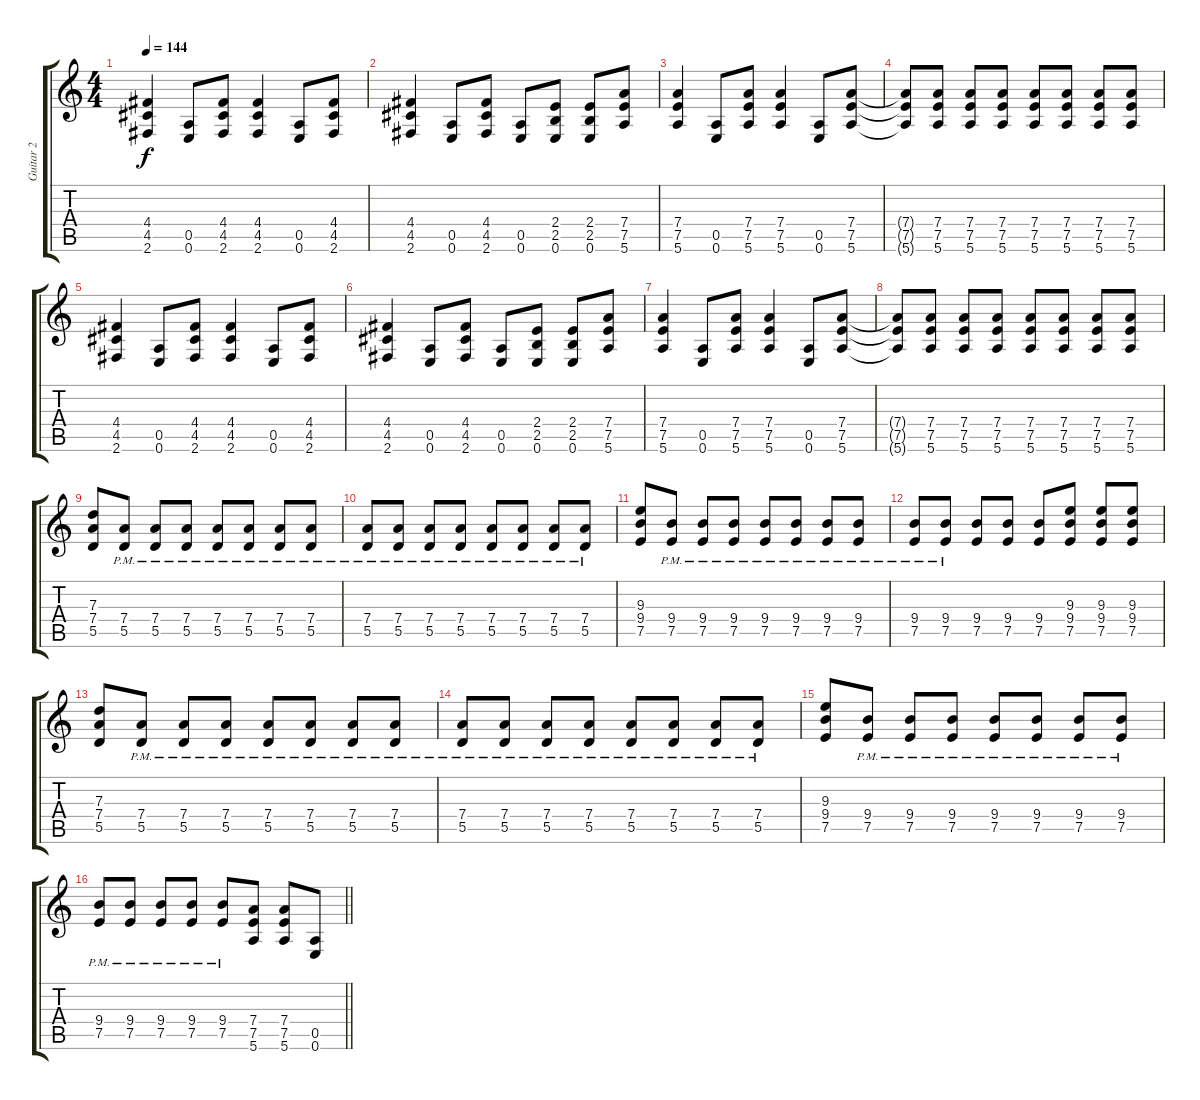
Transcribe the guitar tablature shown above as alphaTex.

\track ("Guitar 2" "Guitar 2") {instrument overdrivenguitar}
\staff {score tabs}
\tuning (E4 B3 G3 D3 A2 E2) {hide}
\ts (4 4)
\tempo 144
\clef g2
\ks c
(4.4 4.5 2.6).4{dy f} (0.5 0.6).8 (4.4 4.5 2.6).8 (4.4 4.5 2.6).4 (0.5 0.6).8 (4.4 4.5 2.6).8 |
(4.4 4.5 2.6).4 (0.5 0.6).8 (4.4 4.5 2.6).8 (0.5 0.6).8 (2.4 2.5 0.6).8 (2.4 2.5 0.6).8 (7.4 7.5 5.6).8 |
(7.4 7.5 5.6).4 (0.5 0.6).8 (7.4 7.5 5.6).8 (7.4 7.5 5.6).4 (0.5 0.6).8 (7.4 7.5 5.6).8 |
(7.4{t} 7.5{t} 5.6{t}).8 (7.4 7.5 5.6).8 (7.4 7.5 5.6).8 (7.4 7.5 5.6).8 (7.4 7.5 5.6).8 (7.4 7.5 5.6).8 (7.4 7.5 5.6).8 (7.4 7.5 5.6).8 |
(4.4 4.5 2.6).4 (0.5 0.6).8 (4.4 4.5 2.6).8 (4.4 4.5 2.6).4 (0.5 0.6).8 (4.4 4.5 2.6).8 |
(4.4 4.5 2.6).4 (0.5 0.6).8 (4.4 4.5 2.6).8 (0.5 0.6).8 (2.4 2.5 0.6).8 (2.4 2.5 0.6).8 (7.4 7.5 5.6).8 |
(7.4 7.5 5.6).4 (0.5 0.6).8 (7.4 7.5 5.6).8 (7.4 7.5 5.6).4 (0.5 0.6).8 (7.4 7.5 5.6).8 |
(7.4{t} 7.5{t} 5.6{t}).8 (7.4 7.5 5.6).8 (7.4 7.5 5.6).8 (7.4 7.5 5.6).8 (7.4 7.5 5.6).8 (7.4 7.5 5.6).8 (7.4 7.5 5.6).8 (7.4 7.5 5.6).8 |
(7.3 7.4 5.5).8 (7.4{pm} 5.5{pm}).8 (7.4{pm} 5.5{pm}).8 (7.4{pm} 5.5{pm}).8 (7.4{pm} 5.5{pm}).8 (7.4{pm} 5.5{pm}).8 (7.4{pm} 5.5{pm}).8 (7.4{pm} 5.5{pm}).8 |
(7.4{pm} 5.5{pm}).8 (7.4{pm} 5.5{pm}).8 (7.4{pm} 5.5{pm}).8 (7.4{pm} 5.5{pm}).8 (7.4{pm} 5.5{pm}).8 (7.4{pm} 5.5{pm}).8 (7.4{pm} 5.5{pm}).8 (7.4{pm} 5.5{pm}).8 |
(9.3 9.4 7.5).8 (9.4{pm} 7.5{pm}).8 (9.4{pm} 7.5{pm}).8 (9.4{pm} 7.5{pm}).8 (9.4{pm} 7.5{pm}).8 (9.4{pm} 7.5{pm}).8 (9.4{pm} 7.5{pm}).8 (9.4{pm} 7.5{pm}).8 |
(9.4{pm} 7.5{pm}).8 (9.4{pm} 7.5{pm}).8 (9.4 7.5).8 (9.4 7.5).8 (9.4 7.5).8 (9.3 9.4 7.5).8 (9.3 9.4 7.5).8 (9.3 9.4 7.5).8 |
(7.3 7.4 5.5).8 (7.4{pm} 5.5{pm}).8 (7.4{pm} 5.5{pm}).8 (7.4{pm} 5.5{pm}).8 (7.4{pm} 5.5{pm}).8 (7.4{pm} 5.5{pm}).8 (7.4{pm} 5.5{pm}).8 (7.4{pm} 5.5{pm}).8 |
(7.4{pm} 5.5{pm}).8 (7.4{pm} 5.5{pm}).8 (7.4{pm} 5.5{pm}).8 (7.4{pm} 5.5{pm}).8 (7.4{pm} 5.5{pm}).8 (7.4{pm} 5.5{pm}).8 (7.4{pm} 5.5{pm}).8 (7.4{pm} 5.5{pm}).8 |
(9.3 9.4 7.5).8 (9.4{pm} 7.5{pm}).8 (9.4{pm} 7.5{pm}).8 (9.4{pm} 7.5{pm}).8 (9.4{pm} 7.5{pm}).8 (9.4{pm} 7.5{pm}).8 (9.4{pm} 7.5{pm}).8 (9.4{pm} 7.5{pm}).8 |
\barLineRight lightlight
(9.4{pm} 7.5{pm}).8 (9.4{pm} 7.5{pm}).8 (9.4{pm} 7.5{pm}).8 (9.4{pm} 7.5{pm}).8 (9.4{pm} 7.5{pm}).8 (7.4 7.5 5.6).8 (7.4 7.5 5.6).8 (0.5 0.6).8
